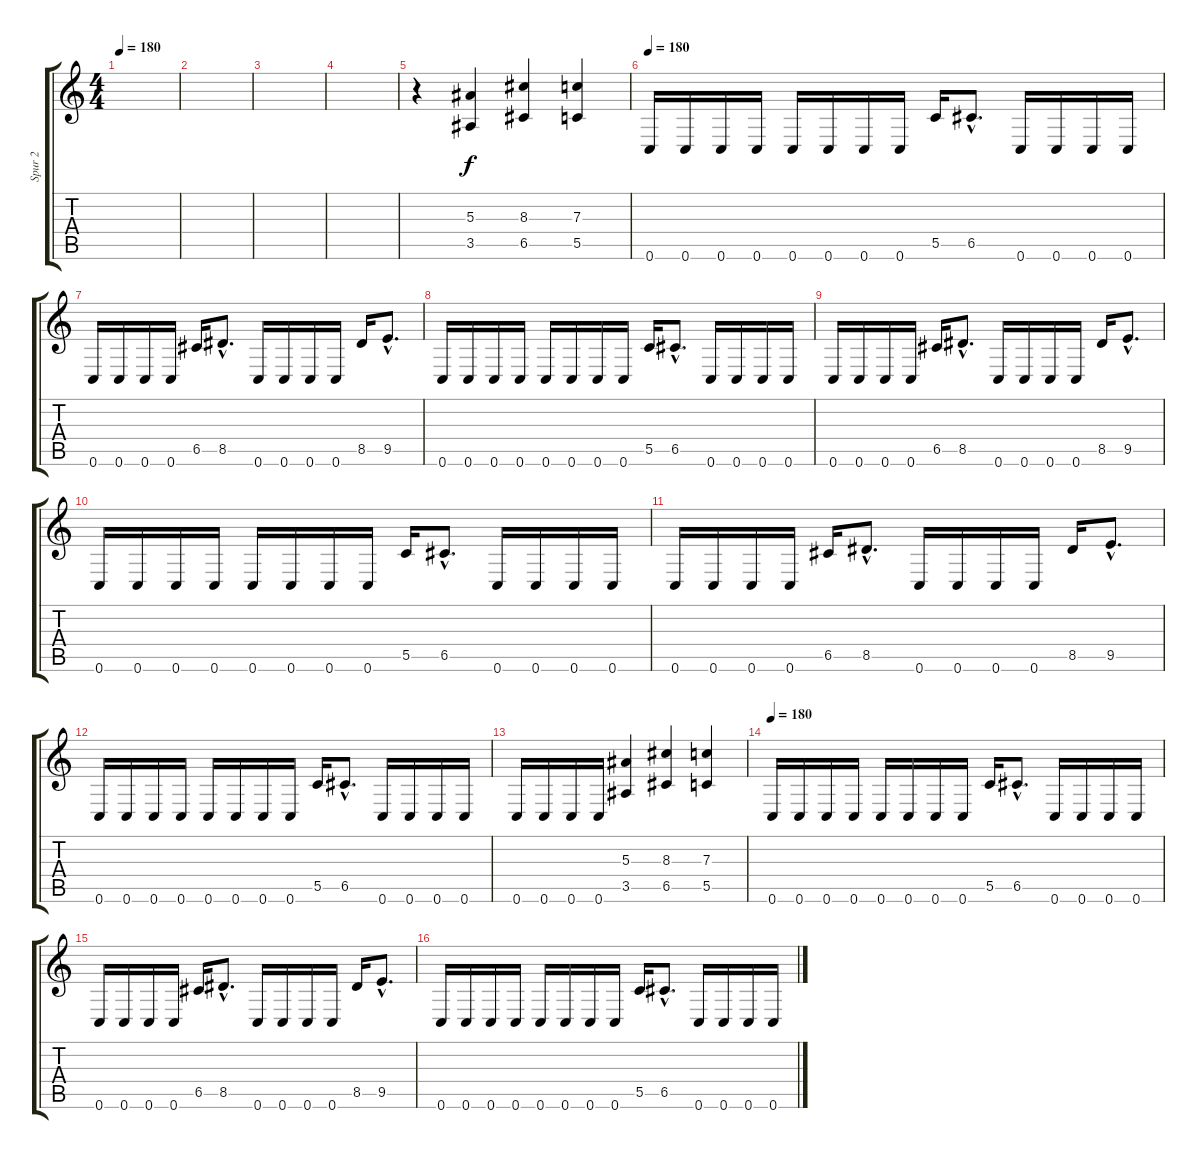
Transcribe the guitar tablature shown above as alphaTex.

\track ("Spur 2" "Spur 2") {instrument distortionguitar}
\staff {score tabs}
\tuning (D4 A3 F3 C3 G2 C2) {hide}
\ts (4 4)
\tempo 180
\clef g2
\ks c
|
|
|
|
r.4 (5.3 3.5).4 (8.3 6.5).4 (7.3 5.5).4 |
\tempo 180
0.6.16 0.6.16 0.6.16 0.6.16 0.6.16 0.6.16 0.6.16 0.6.16 5.5.16 6.5{hac}.8{d} 0.6.16 0.6.16 0.6.16 0.6.16 |
0.6.16 0.6.16 0.6.16 0.6.16 6.5.16 8.5{hac}.8{d} 0.6.16 0.6.16 0.6.16 0.6.16 8.5.16 9.5{hac}.8{d} |
0.6.16 0.6.16 0.6.16 0.6.16 0.6.16 0.6.16 0.6.16 0.6.16 5.5.16 6.5{hac}.8{d} 0.6.16 0.6.16 0.6.16 0.6.16 |
0.6.16 0.6.16 0.6.16 0.6.16 6.5.16 8.5{hac}.8{d} 0.6.16 0.6.16 0.6.16 0.6.16 8.5.16 9.5{hac}.8{d} |
0.6.16 0.6.16 0.6.16 0.6.16 0.6.16 0.6.16 0.6.16 0.6.16 5.5.16 6.5{hac}.8{d} 0.6.16 0.6.16 0.6.16 0.6.16 |
0.6.16 0.6.16 0.6.16 0.6.16 6.5.16 8.5{hac}.8{d} 0.6.16 0.6.16 0.6.16 0.6.16 8.5.16 9.5{hac}.8{d} |
0.6.16 0.6.16 0.6.16 0.6.16 0.6.16 0.6.16 0.6.16 0.6.16 5.5.16 6.5{hac}.8{d} 0.6.16 0.6.16 0.6.16 0.6.16 |
0.6.16 0.6.16 0.6.16 0.6.16 (5.3 3.5).4 (8.3 6.5).4 (7.3 5.5).4 |
\tempo 180
0.6.16 0.6.16 0.6.16 0.6.16 0.6.16 0.6.16 0.6.16 0.6.16 5.5.16 6.5{hac}.8{d} 0.6.16 0.6.16 0.6.16 0.6.16 |
0.6.16 0.6.16 0.6.16 0.6.16 6.5.16 8.5{hac}.8{d} 0.6.16 0.6.16 0.6.16 0.6.16 8.5.16 9.5{hac}.8{d} |
0.6.16 0.6.16 0.6.16 0.6.16 0.6.16 0.6.16 0.6.16 0.6.16 5.5.16 6.5{hac}.8{d} 0.6.16 0.6.16 0.6.16 0.6.16
